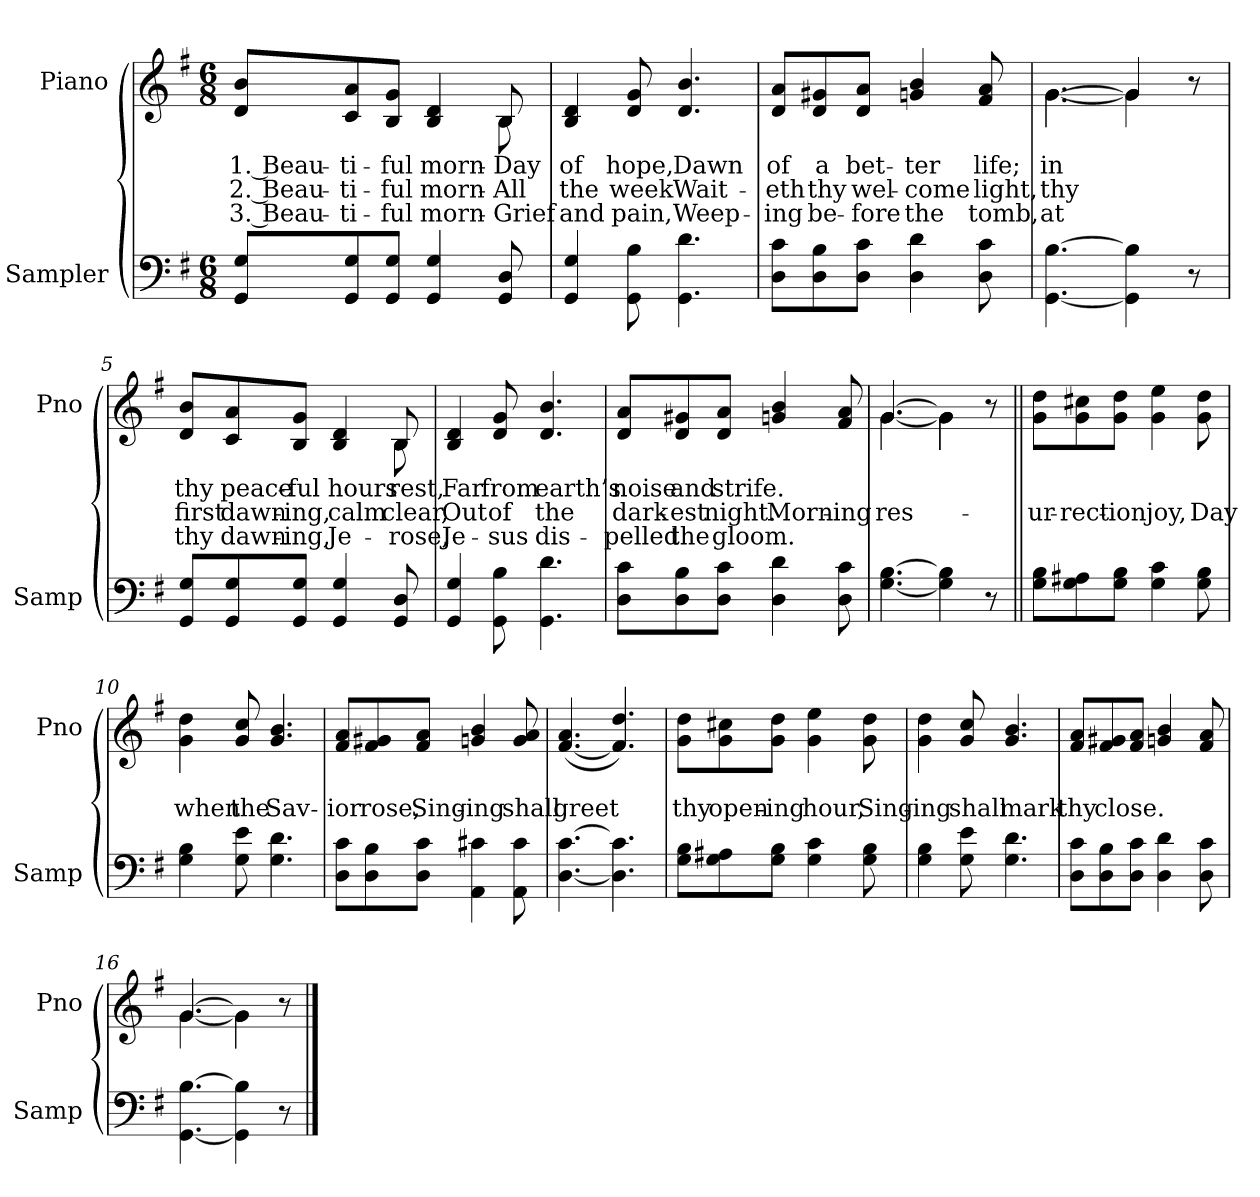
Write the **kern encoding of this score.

**kern	**kern	**text	**text	**text
*part2	*part1	*part1	*part1	*part1
*staff2	*staff1	*staff1	*staff1	*staff1
*I"Sampler	*I"Piano	*	*	*
*I'Samp	*I'Pno	*	*	*
*clefF4	*clefG2	*	*	*
*k[f#]	*k[f#]	*	*	*
*G:	*G:	*	*	*
*M6/8	*M6/8	*	*	*
=1	=1	=1	=1	=1
*	*^	*	*	*
8GG/ 8G/L	8d/ 8b/L	8ryy	1. Beau-	2. Beau-	3. Beau-
*	*v	*v	*	*	*
8GG/ 8G/	8c/ 8a/	-ti-	-ti-	-ti-
8GG/ 8G/J	8B/ 8g/J	-ful	-ful	-ful
4GG 4G	4B 4d	morn-	morn-	morn-
*	*^	*	*	*
8GG 8D	8B/	8B	Day	All	Grief
*	*v	*v	*	*	*
=2	=2	=2	=2	=2
4GG 4G	4B 4d	of	the	and
8GG 8B	8d 8g	hope,	week	pain,
4.GG 4.d	4.d 4.b	Dawn	Wait-	Weep-
=3	=3	=3	=3	=3
8D\ 8c\L	8d/ 8a/L	of	-eth	-ing
8D\ 8B\	8d/ 8g#X/	a	thy	be-
8D\ 8c\J	8d/ 8a/J	bet-	wel-	-fore
4D 4d	4gn 4b	-ter	-come	the
8D 8c	8f# 8a	life;	light,	tomb,
=4	=4	=4	=4	=4
*	*^	*	*	*
[4.GG [4.B	[4.g\	[4.g	in	thy	at
4GG] 4B]	4g/]	4g]	.	.	.
8r	8r	8ryy	.	.	.
=5	=5	=5	=5	=5	=5
8GG/ 8G/L	8d/ 8b/L	8ryy	thy	first	thy
*	*v	*v	*	*	*
8GG/ 8G/	8c/ 8a/	peace-	dawn-	dawn-
8GG/ 8G/J	8B/ 8g/J	-ful	-ing,	-ing,
4GG 4G	4B 4d	hours	calm	Je-
*	*^	*	*	*
8GG 8D	8B/	8B	rest,	clear,	rose,
*	*v	*v	*	*	*
=6	=6	=6	=6	=6
4GG 4G	4B 4d	Far	Out	Je-
8GG 8B	8d 8g	from	of	-sus
4.GG 4.d	4.d 4.b	earth’s	the	dis-
=7	=7	=7	=7	=7
8D\ 8c\L	8d/ 8a/L	noise	dark-	-pelled
8D\ 8B\	8d/ 8g#X/	and	-est	the
8D\ 8c\J	8d/ 8a/J	strife.	night.	gloom.
4D 4d	4gn 4b	.	Morn-	.
8D 8c	8f# 8a	.	-ing	.
=8	=8	=8	=8	=8
*	*^	*	*	*
[4.G [4.B	[4.g/	[4.g	.	res-	.
4G] 4B]	4g\]	4g]	.	.	.
8r	8r	8ryy	.	.	.
=9||	=9||	=9||	=9||	=9||	=9||
!	!LO:TX:t=Refrain	!	!	!	!
*	*v	*v	*	*	*
8G\ 8B\L	8g\ 8dd\L	.	-ur-	.
8G\ 8A#X\	8g\ 8cc#X\	.	-rect-	.
8G\ 8B\J	8g\ 8dd\J	.	-ion	.
4G 4c	4g 4ee	.	joy,	.
8G 8B	8g 8dd	.	Day	.
=10	=10	=10	=10	=10
4G 4B	4g 4dd	.	when	.
8G 8e	8g 8cc	.	the	.
4.G 4.d	4.g 4.b	.	Sav-	.
=11	=11	=11	=11	=11
8D\ 8c\L	8f#/ 8a/L	.	-ior	.
8D\ 8B\	8f#/ 8g#X/	.	rose,	.
8D\ 8c\J	8f#/ 8a/J	.	Sing-	.
4AA 4c#X	4gn 4b	.	-ing	.
8AA 8c#	8g 8a	.	shall	.
=12	=12	=12	=12	=12
[4.D [4.c	([4.f# 4.a	.	greet	.
4.D] 4.c]	4.f#] 4.dd)	.	.	.
=13	=13	=13	=13	=13
8G\ 8B\L	8g\ 8dd\L	.	thy	.
8G\ 8A#X\	8g\ 8cc#X\	.	open-	.
8G\ 8B\J	8g\ 8dd\J	.	-ing	.
4G 4c	4g 4ee	.	hour,	.
8G 8B	8g 8dd	.	Sing-	.
=14	=14	=14	=14	=14
4G 4B	4g 4dd	.	-ing	.
8G 8e	8g 8cc	.	shall	.
4.G 4.d	4.g 4.b	.	mark	.
=15	=15	=15	=15	=15
8D\ 8c\L	8f#/ 8a/L	.	thy	.
8D\ 8B\	8f#/ 8g#X/	.	close.	.
8D\ 8c\J	8f#/ 8a/J	.	.	.
4D 4d	4gn 4b	.	.	.
8D 8c	8f# 8a	.	.	.
=16	=16	=16	=16	=16
*	*^	*	*	*
[4.GG [4.B	[4.g/	[4.g	.	.	.
4GG] 4B]	4g\]	4g]	.	.	.
8r	8r	8ryy	.	.	.
*	*v	*v	*	*	*
==	==	==	==	==
*-	*-	*-	*-	*-
